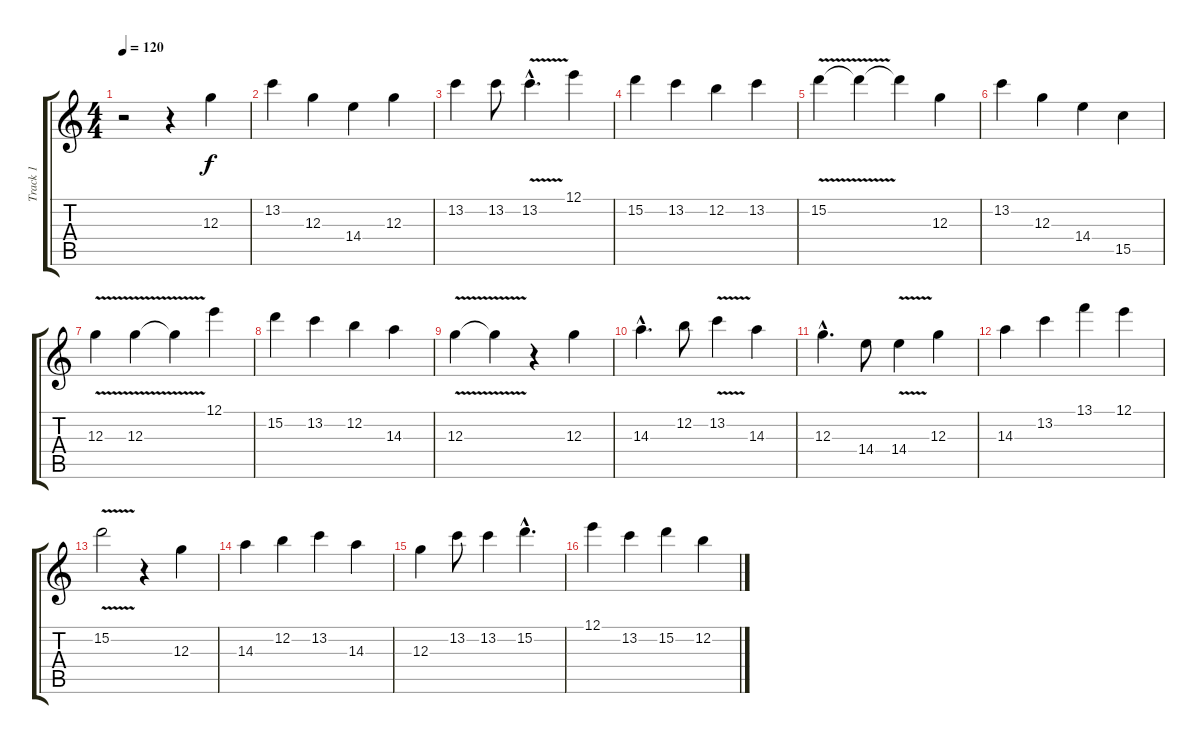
\track ("Track 1" "Track 1") {instrument overdrivenguitar}
\staff {score tabs}
\tuning (E4 B3 G3 D3 A2 E2) {hide}
\ts (4 4)
\tempo 120
\clef g2
\ks c
r.2{dy f instrument overdrivenguitar} r.4 12.3.4 |
13.2.4 12.3.4 14.4.4 12.3.4 |
13.2.4 13.2.8 13.2{v hac}.4{d} 12.1.4 |
15.2.4 13.2.4 12.2.4 13.2.4 |
15.2{v}.4 15.2{t}.4 15.2{t}.4 12.3.4 |
13.2.4 12.3.4 14.4.4 15.5.4 |
12.3{v}.4 12.3{v}.4 12.3{t}.4 12.1.4 |
15.2.4 13.2.4 12.2.4 14.3.4 |
12.3{v}.4 12.3{t}.4 r.4 12.3.4 |
14.3{hac}.4{d} 12.2.8 13.2{v}.4 14.3.4 |
12.3{hac}.4{d} 14.4.8 14.4{v}.4 12.3.4 |
14.3.4 13.2.4 13.1.4 12.1.4 |
15.2{v}.2 r.4 12.3.4 |
14.3.4 12.2.4 13.2.4 14.3.4 |
12.3.4 13.2.8 13.2.4 15.2{hac}.4{d} |
12.1.4 13.2.4 15.2.4 12.2.4
